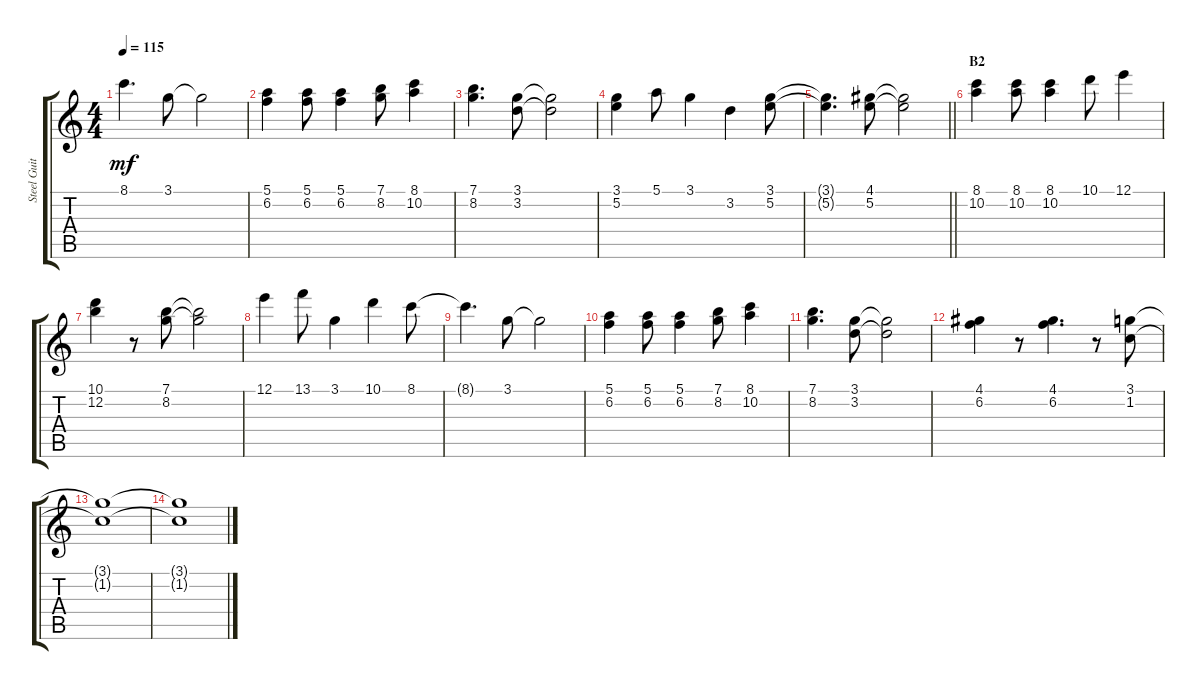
\track ("Steel Guitar" "Steel Guit") {instrument acousticguitarsteel}
\staff {score tabs}
\tuning (E4 B3 G3 D3 A2 E2) {hide}
\ts (4 4)
\tempo 115
\clef g2
\ks c
8.1{t}.4{d dy mf} 3.1.8 3.1{t}.2 |
(5.1 6.2).4 (5.1 6.2).8 (5.1 6.2).4 (7.1 8.2).8 (8.1 10.2).4 |
(7.1 8.2).4{d} (3.1 3.2).8 (3.1{t} 3.2{t}).2 |
(3.1 5.2).4 5.1.8 3.1.4 3.2.4 (3.1 5.2).8 |
\barLineRight lightlight
(3.1{t} 5.2{t}).4{d} (4.1 5.2).8 (4.1{t} 5.2{t}).2 |
\section ("" "B2")
(8.1 10.2).4 (8.1 10.2).8 (8.1 10.2).4 10.1.8 12.1.4 |
(10.1 12.2).4 r.8 (7.1 8.2).8 (7.1{t} 8.2{t}).2 |
12.1.4 13.1.8 3.1.4 10.1.4 8.1.8 |
8.1{t}.4{d} 3.1.8 3.1{t}.2 |
(5.1 6.2).4 (5.1 6.2).8 (5.1 6.2).4 (7.1 8.2).8 (8.1 10.2).4 |
(7.1 8.2).4{d} (3.1 3.2).8 (3.1{t} 3.2{t}).2 |
(4.1 6.2).4 r.8 (4.1 6.2).4{d} r.8 (3.1 1.2).8 |
(3.1{t} 1.2{t}).1 |
(3.1{t} 1.2{t}).1
